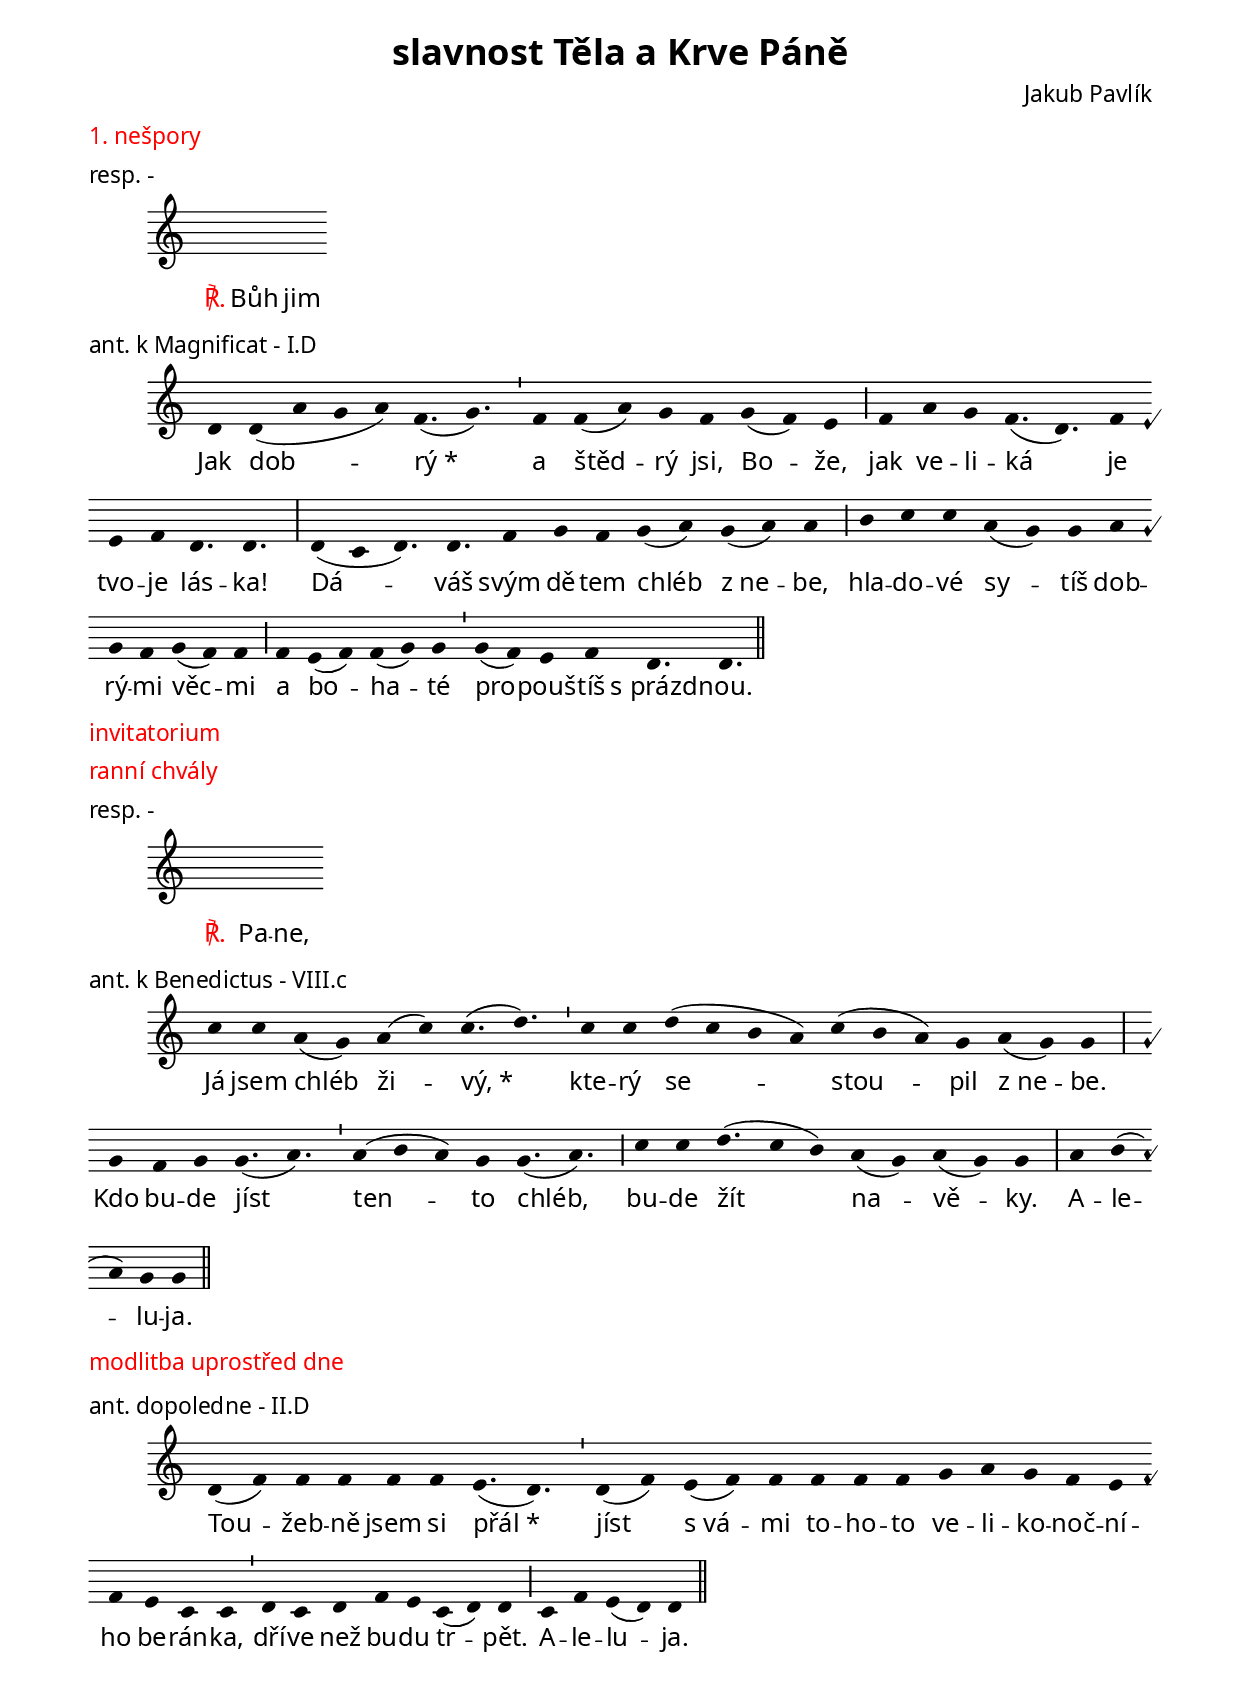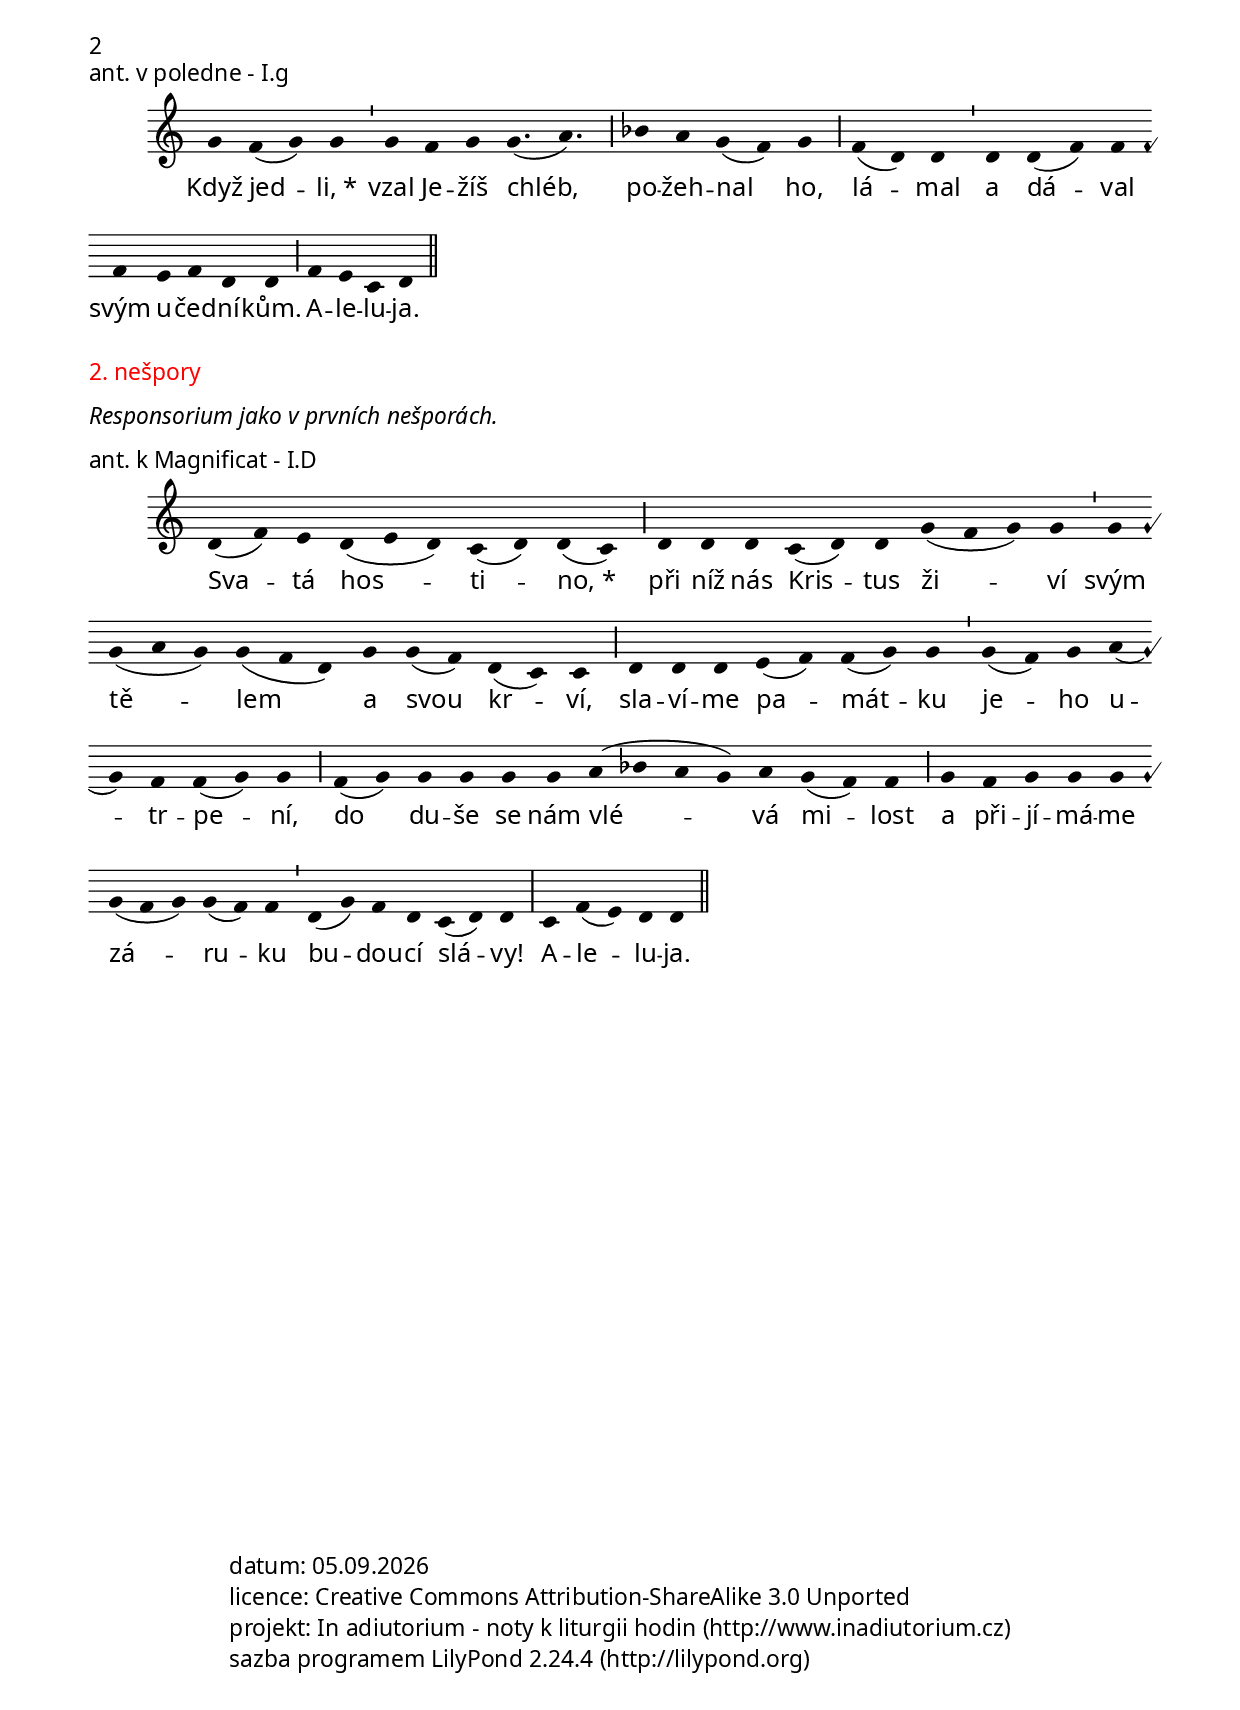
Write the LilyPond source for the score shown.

\version "2.14.2"

\header {
  title = "slavnost Těla a Krve Páně"
  composer = "Jakub Pavlík"
}

\include "spolecne.ly"
\include "dilyresponsorii.ly"

\markup {\nadpisHodinka {"1. nešpory"}}

\score {
  \relative c' {
    \choralniRezim
    
  }
  \addlyrics {
    Hos -- po -- din je mi -- lo -- srd -- ný a dob -- ro -- tivý:
    usta -- no -- vil pa -- mát -- ku na své di -- vy,
    dal po -- krm těm, kdo se ho bo -- jí.
  }
  \header {
    quid = "1. ant."
    modus = ""
    differentia = "" 
    psalmus = "Žalm 111"
    id = ""
    piece = \markup {\sestavTitulek}
  }
}

\score {
  \relative c' {
    \choralniRezim
    
  }
  \addlyrics {
    Bůh nás sy -- tí ja -- dr -- nou pše -- ni -- cí,
    % on 
    na -- pl -- ňu -- je svou cír -- kev po -- ko -- jem.
  }
  \header {
    quid = "2. ant."
    modus = ""
    differentia = "" 
    psalmus = "Žalm 147-II"
    id = ""
    piece = \markup {\sestavTitulek}
  }
}

\score {
  \relative c' {
    \choralniRezim
    
  }
  \addlyrics {
    A -- men, a -- men, pra -- vím vám:
    Chléb z_ne -- be vám ne -- dal Moj -- žíš,
    pra -- vý chléb z_ne -- be vám dá -- vá můj O -- tec.
    A -- le -- lu -- ja.
  }
  \header {
    quid = "3. ant."
    modus = ""
    differentia = "" 
    psalmus = "Zj 11"
    id = ""
    piece = \markup {\sestavTitulek}
  }
}

\score {
  \relative c' {
    \choralniRezim
    
    % R
    \neviditelna a
    
    % V
    \neviditelna a
    
    % R
    \neviditelna a
    
    % Slava
  }
  \addlyrics {
    \Response Bůh jim dal chléb z_ne -- be._* 
    A -- le -- lu -- ja, a -- le -- lu -- ja.
    \Verse Člo -- věk je -- dl chléb sil -- ných._*
    \Response A -- le -- lu -- ja, a -- le -- lu -- ja.
    \textRespDoxologie
  }
  \header {
    quid = "resp."
    modus = ""
    id = ""
    piece = \markup {\sestavTitulekResp}
  }
}

\score {
  \relative c' {
    \choralniRezim
    d4 d( a' g a) f4.( g) \barMin f4 f( a) g f g( f) e \barMaior
    f a g f4.( d) f4 e f d4. d \barMax
    
    d4( c d4.) d f4 g f g( a) g( a) a \barMaior
    b c c a( g) g a g f g( f) f \barMaior
    f e( f) f( g) g \barMin g( f) e f d4. d \barFinalis
  }
  \addlyrics {
    Jak dob -- rý_* a štěd -- rý jsi, Bo -- že,
    jak ve -- li -- ká je tvo -- je lás -- ka!
    
    Dá -- váš svým dě -- tem chléb z_ne -- be,
    hla -- do -- vé sy -- tíš dob -- rý -- mi věc -- mi
    a bo -- ha -- té pro -- pouš -- tíš s_prázd -- nou.
  }
  \header {
    quid = "ant. k Magnificat"
    modus = "I"
    differentia = "D" 
    psalmus = ""
    id = ""
    piece = \markup {\sestavTitulekBezZalmu}
  }
}

\markup {\nadpisHodinka {"invitatorium"}}

\score {
  \relative c' {
    \choralniRezim
    
  }
  \addlyrics {
    Pojď -- me, klaň -- me se Kris -- tu, na -- še -- mu Pá -- nu;
    on je chléb ži -- vo -- ta.
  }
  \header {
    quid = "ant."
    modus = ""
    differentia = "" 
    psalmus = ""
    id = ""
    piece = \markup {\sestavTitulekBezZalmu}
  }
}

\markup {\nadpisHodinka {"ranní chvály"}}

\score {
  \relative c' {
    \choralniRezim
    
  }
  \addlyrics {
    An -- děl -- ským po -- kr -- mem jsi ži -- vil svůj lid,
    a dá -- vals jim chléb z_ne -- be.
    A -- le -- lu -- ja.
  }
  \header {
    quid = "1. ant."
    modus = ""
    differentia = "" 
    psalmus = "Žalm 63"
    id = ""
    piece = \markup {\sestavTitulek}
  }
}

\score {
  \relative c' {
    \choralniRezim
    
  }
  \addlyrics {
    Kně -- ží Pá -- ně
    při -- ná -- še -- jí Bo -- hu ka -- did -- lo a chle -- by.
    A -- le -- lu -- ja.
  }
  \header {
    quid = "2. ant."
    modus = ""
    differentia = "" 
    psalmus = "Dan 3-III"
    id = ""
    piece = \markup {\sestavTitulek}
  }
}

\score {
  \relative c' {
    \choralniRezim
    
  }
  \addlyrics {
    Kdo zví -- tě -- zí, to -- mu dám ta -- jem -- nou ma -- nu
    a no -- vé jmé -- no.
    A -- le -- lu -- ja.
  }
  \header {
    quid = "3. ant."
    modus = ""
    differentia = "" 
    psalmus = "Žalm 149"
    id = ""
    piece = \markup {\sestavTitulek}
  }
}

\score {
  \relative c' {
    \choralniRezim
    
    % R
    \neviditelna a
    
    % V
    \neviditelna a
    
    % R
    \neviditelna a
    
    % Slava
  }
  \addlyrics {
    \Response Pa -- ne, dá -- váš nám za po -- krm své tě -- lo, o -- bě -- to -- va -- né za ži -- vot svě -- ta._*
    A -- le -- lu -- ja, a -- le -- lu -- ja.
    \Verse Dá -- váš nám svou krev, pro -- li -- tou na od -- puš -- tě -- ní hří -- chů._*
    \Response A -- le -- lu -- ja, a -- le -- lu -- ja.
    \textRespDoxologie
  }
  \header {
    quid = "resp."
    modus = ""
    id = ""
    piece = \markup {\sestavTitulekResp}
  }
}

\score {
  \relative c'' {
    \choralniRezim
    c4 c a( g) a( c) c4.( d) \barMin c4 c d( c b a) c( b a) g a( g) g \barMax 
    g f g g4.( a) \barMin a4( b a) g g4.( a) \barMaior c4 c d4.( c4 b) a( g) a( g) g \barMax
    a b( a) g g \barFinalis
  }
  \addlyrics {
    Já jsem chléb ži -- vý,_* kte -- rý se -- stou -- pil z_ne -- be.
    Kdo bu -- de jíst ten -- to chléb, bu -- de žít na -- vě -- ky.
    A -- le -- lu -- ja.
  }
  \header {
    quid = "ant. k Benedictus"
    modus = "VIII"
    differentia = "c" 
    psalmus = ""
    id = ""
    piece = \markup {\sestavTitulekBezZalmu}
  }
}

\markup {\nadpisHodinka {"modlitba uprostřed dne"}}

\score {
  \relative c' {
    \choralniRezim
    d4( f) f f f f e4.( d) \barMin
    d4( f) e( f) f f f f g a g f e f e c c \barMin
    d c d f e c( d) d \barMaior
    c f e( d) d \barFinalis
  }
  \addlyrics {
    Tou -- žeb -- ně jsem si přál_*
    jíst s_vá -- mi to -- ho -- to ve -- li -- ko -- noč -- ní -- ho be -- rán -- ka,
    dří -- ve než bu -- du tr -- pět.
    A -- le -- lu -- ja.
  }
  \header {
    quid = "ant. dopoledne"
    modus = "II"
    differentia = "D" 
    psalmus = ""
    id = ""
    fons = "Svatý týden, čtvrtek, ad Benedictus; přidáno aleluja"
    piece = \markup {\sestavTitulekBezZalmu}
  }
}

\score {
  \relative c'' {
    \choralniRezim
    g4 f( g) g \barMin g f g g4.( a) \barMaior
    bes4 a g( f) g \barMaior
    f( d) d \barMin d d( f) f f e f d d \barMaior
    f e c d \barFinalis
  }
  \addlyrics {
    Když jed -- li,_* vzal Je -- žíš chléb,
    po -- žeh -- nal ho,
    lá -- mal a dá -- val svým u -- čed -- ní -- kům.
    A -- le -- lu -- ja.
  }
  \header {
    quid = "ant. v poledne"
    modus = "I"
    differentia = "g" 
    psalmus = ""
    id = ""
    fons = "Velikonoční triduum, Zelený čtvrtek, ad Magnificat; přidáno aleluja"
    piece = \markup {\sestavTitulekBezZalmu}
  }
}

\score {
  \relative c' {
    \choralniRezim
    
  }
  \addlyrics {
    Po -- zna -- li Je -- ží -- še při lá -- má -- ní chle -- ba.
    A -- le -- lu -- ja.
  }
  \header {
    quid = "ant. odpoledne"
    modus = ""
    differentia = "" 
    psalmus = ""
    id = ""
    piece = \markup {\sestavTitulekBezZalmu}
  }
}

\markup {\nadpisHodinka {"2. nešpory"}}

\score {
  \relative c' {
    \choralniRezim
    
  }
  \addlyrics {
    Pán Je -- žíš,
    kněz na -- vě -- ky po -- dle řá -- du Mel -- chi -- ze -- de -- cho -- va,
    se o -- bě -- tu -- je pod způ -- so -- ba -- mi chle -- ba a ví -- na.
  }
  \header {
    quid = "1. ant."
    modus = ""
    differentia = "" 
    psalmus = "Žalm 110"
    id = ""
    piece = \markup {\sestavTitulek}
  }
}

\score {
  \relative c' {
    \choralniRezim
    
  }
  \addlyrics {
    Vez -- mu ka -- lich spá -- sy
    a při -- ne -- su o -- běť dí -- ků.
  }
  \header {
    quid = "2. ant."
    modus = ""
    differentia = "" 
    psalmus = "Žalm 116-II"
    id = ""
    piece = \markup {\sestavTitulek}
  }
}

\score {
  \relative c' {
    \choralniRezim
    
  }
  \addlyrics {
    Pa -- ne, ty jsi ces -- ta, 
    ty jsi prav -- da,
    ty jsi ži -- vot svě -- ta.
  }
  \header {
    quid = "3. ant."
    modus = ""
    differentia = "" 
    psalmus = "Zj 19"
    id = ""
    piece = \markup {\sestavTitulek}
  }
}

\markup\italic{Responsorium jako v prvních nešporách.}

\score {
  \relative c' {
    \choralniRezim
    d( f) e d( e d) c( d) d( c) \barMaior
    d d d c( d) d g( f g) g \barMin g g( a g) g( f d) g g( f) d( c) c \barMaior
    d d d e( f) f( g) g \barMin g( f) g a( g) f f( g) g \barMaior
    f( g) g g g g a( bes a g) a g( f) f \barMaior
    g f g g g g( f g) g( f) f \barMin d( g) f d c( d) d \barMax
    c f( e) d d \barFinalis
  }
  \addlyrics {
    % Jedno dlouhe rozvite osloveni - bez jakehokoli nasledneho
    % sdeleni.
    Sva -- tá hos -- ti -- no,_*
    při níž nás Kris -- tus ži -- ví svým tě -- lem a svou kr -- ví,
    sla -- ví -- me pa -- mát -- ku je -- ho u -- tr -- pe -- ní,
    do du -- še se nám vlé -- vá mi -- lost
    a při -- jí -- má -- me zá -- ru -- ku bu -- dou -- cí slá -- vy!
    A -- le -- lu -- ja.
  }
  \header {
    quid = "ant. k Magnificat"
    modus = "I"
    differentia = "D" 
    psalmus = ""
    id = ""
    piece = \markup {\sestavTitulekBezZalmu}
  }
}